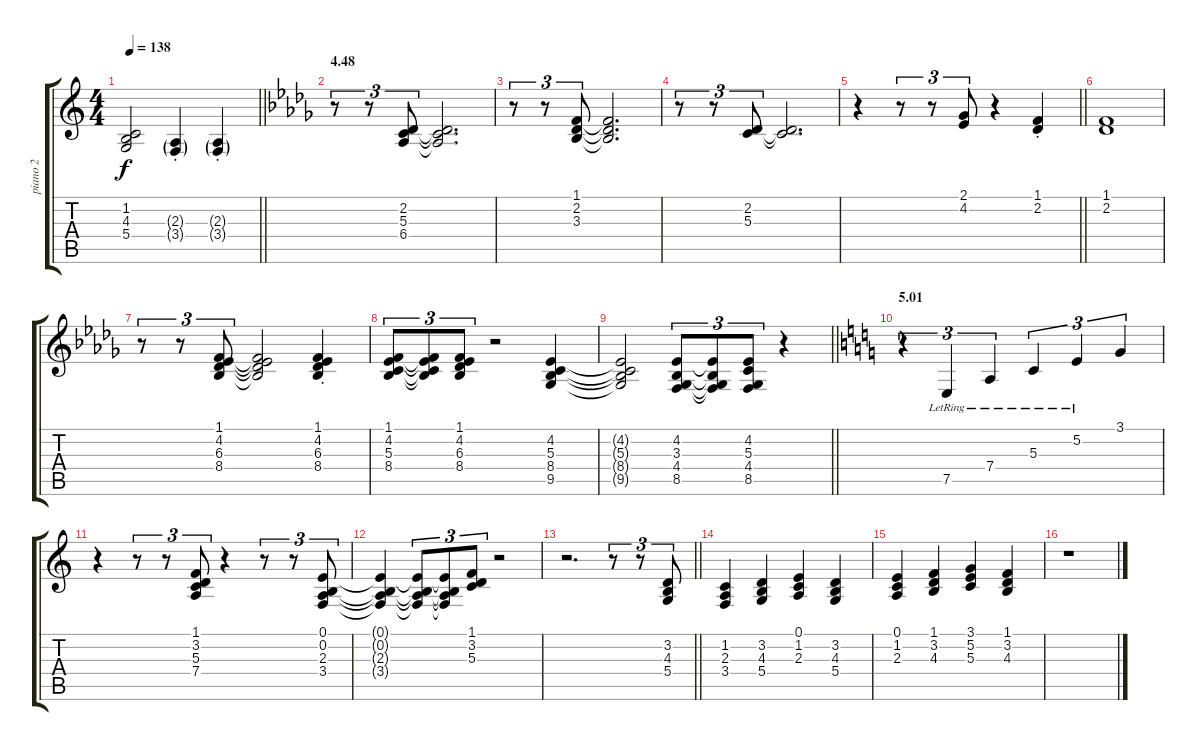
\track ("piano 2" "piano 2") {instrument acousticgrandpiano}
\staff {score tabs}
\tuning (E4 B3 G3 D3 A2 E2) {hide}
\ts (4 4)
\tempo 138
\clef g2
\barLineRight lightlight
\ks c
(1.2{t} 4.3{t} 5.4{t}).2{dy f} (2.3{g st} 3.4{g st}).4 (2.3{g st} 3.4{g st}).4 |
\section ("" "4.48")
\ks db
r.8{tu (3 2)} r.8{tu (3 2)} (2.2 5.3 6.4).8{tu (3 2)} (2.2{t} 5.3{t} 6.4{t}).2{d} |
r.8{tu (3 2)} r.8{tu (3 2)} (1.1 2.2 3.3).8{tu (3 2)} (1.1{t} 2.2{t} 3.3{t}).2{d} |
r.8{tu (3 2)} r.8{tu (3 2)} (2.2 5.3).8{tu (3 2)} (2.2{t} 5.3{t}).2{d} |
\barLineRight lightlight
r.4 r.8{tu (3 2)} r.8{tu (3 2)} (2.1 4.2).8{tu (3 2)} r.4 (1.1{st} 2.2{st}).4 |
(1.1 2.2).1 |
r.8{tu (3 2)} r.8{tu (3 2)} (1.1 4.2 6.3 8.4).8{tu (3 2)} (1.1{t} 4.2{t} 6.3{t} 8.4{t}).2 (1.1{st} 4.2{st} 6.3{st} 8.4{st}).4 |
(1.1 4.2 5.3 8.4).8{tu (3 2)} (1.1{t} 4.2{t} 5.3{t} 8.4{t}).8{tu (3 2)} (1.1 4.2 6.3 8.4).8{tu (3 2)} r.2 (4.2 5.3 8.4 9.5).4 |
\barLineRight lightlight
(4.2{t} 5.3{t} 8.4{t} 9.5{t}).2 (4.2 3.3 4.4 8.5).8{tu (3 2)} (4.2{t} 3.3{t} 4.4{t} 8.5{t}).8{tu (3 2)} (4.2 5.3 4.4 8.5).8{tu (3 2)} r.4 |
\section ("" "5.01")
\ks c
r.4{tu (3 2)} 7.5{lr}.4{tu (3 2)} 7.4{lr}.4{tu (3 2)} 5.3{lr}.4{tu (3 2)} 5.2{lr}.4{tu (3 2)} 3.1.4{tu (3 2)} |
r.4 r.8{tu (3 2)} r.8{tu (3 2)} (1.1 3.2 5.3 7.4).8{tu (3 2)} r.4 r.8{tu (3 2)} r.8{tu (3 2)} (0.1 0.2 2.3 3.4).8{tu (3 2)} |
(0.1{t} 0.2{t} 2.3{t} 3.4{t}).4 (0.1{t} 0.2{t} 2.3{t} 3.4{t}).8{tu (3 2)} (0.1{t} 0.2{t} 2.3{t} 3.4{t}).8{tu (3 2)} (1.1 3.2 5.3).8{tu (3 2)} r.2 |
\barLineRight lightlight
r.2{d} r.8{tu (3 2)} r.8{tu (3 2)} (3.2 4.3 5.4).8{tu (3 2)} |
(1.2 2.3 3.4).4 (3.2 4.3 5.4).4 (0.1 1.2 2.3).4 (3.2 4.3 5.4).4 |
(0.1 1.2 2.3).4 (1.1 3.2 4.3).4 (3.1 5.2 5.3).4 (1.1 3.2 4.3).4 |
r.1
